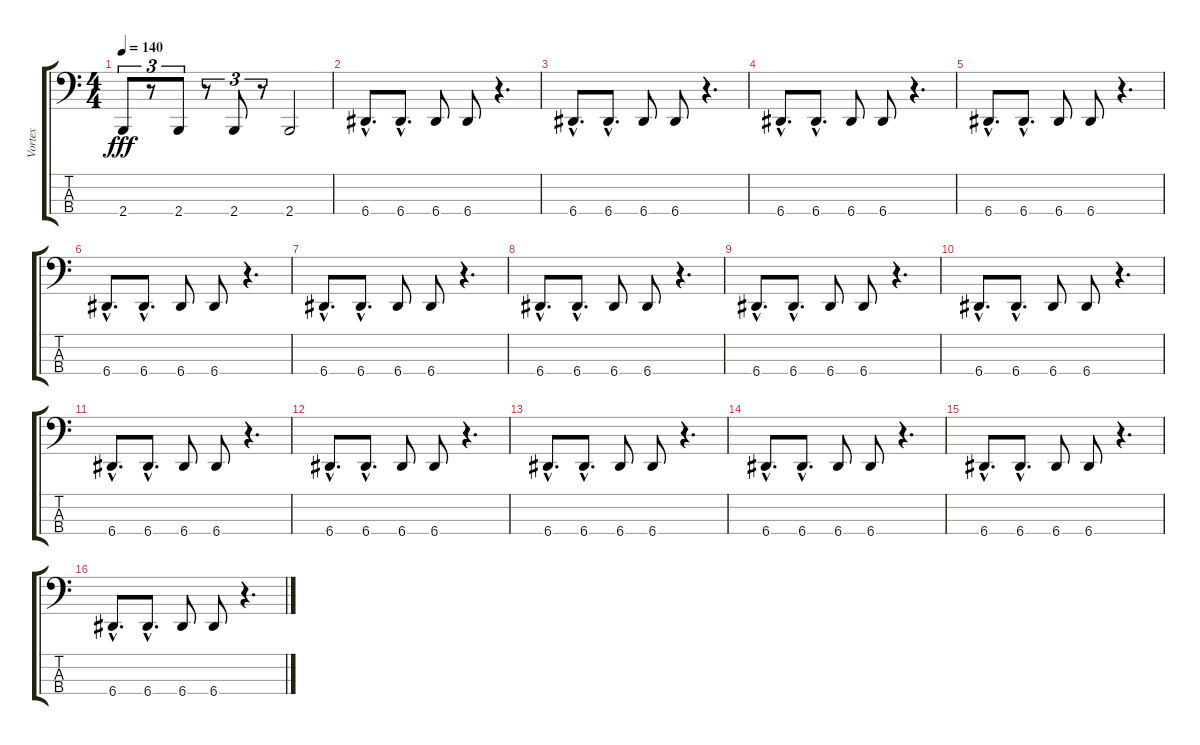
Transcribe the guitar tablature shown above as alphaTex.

\track ("Vortex" "Vortex") {instrument electricbassfinger}
\staff {score tabs}
\tuning (C2 G1 D1 A0) {hide}
\ts (4 4)
\tempo 140
\clef f4
\ks c
2.4.8{tu (3 2) dy fff} r.8{tu (3 2)} 2.4.8{tu (3 2)} r.8{tu (3 2)} 2.4.8{tu (3 2)} r.8{tu (3 2)} 2.4.2 |
6.4{hac}.8{d} 6.4{hac}.8{d} 6.4.8 6.4.8 r.4{d} |
6.4{hac}.8{d} 6.4{hac}.8{d} 6.4.8 6.4.8 r.4{d} |
6.4{hac}.8{d} 6.4{hac}.8{d} 6.4.8 6.4.8 r.4{d} |
6.4{hac}.8{d} 6.4{hac}.8{d} 6.4.8 6.4.8 r.4{d} |
6.4{hac}.8{d} 6.4{hac}.8{d} 6.4.8 6.4.8 r.4{d} |
6.4{hac}.8{d} 6.4{hac}.8{d} 6.4.8 6.4.8 r.4{d} |
6.4{hac}.8{d} 6.4{hac}.8{d} 6.4.8 6.4.8 r.4{d} |
6.4{hac}.8{d} 6.4{hac}.8{d} 6.4.8 6.4.8 r.4{d} |
6.4{hac}.8{d} 6.4{hac}.8{d} 6.4.8 6.4.8 r.4{d} |
6.4{hac}.8{d} 6.4{hac}.8{d} 6.4.8 6.4.8 r.4{d} |
6.4{hac}.8{d} 6.4{hac}.8{d} 6.4.8 6.4.8 r.4{d} |
6.4{hac}.8{d} 6.4{hac}.8{d} 6.4.8 6.4.8 r.4{d} |
6.4{hac}.8{d} 6.4{hac}.8{d} 6.4.8 6.4.8 r.4{d} |
6.4{hac}.8{d} 6.4{hac}.8{d} 6.4.8 6.4.8 r.4{d} |
6.4{hac}.8{d} 6.4{hac}.8{d} 6.4.8 6.4.8 r.4{d}
